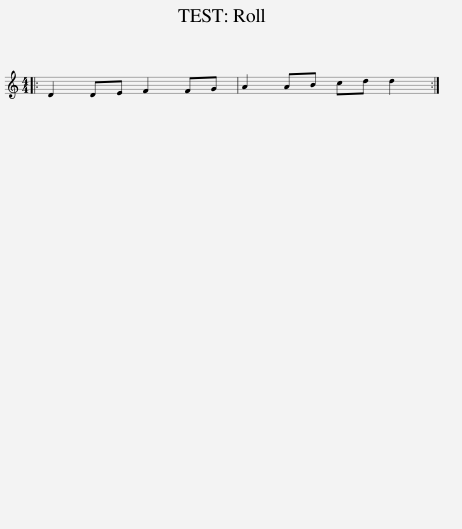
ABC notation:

X:1
L:1/8
M:4/4
I:linebreak $
K:C
V:1 treble
V:1
|: D2 DE F2 FG | A2 AB cd d2 :| %2
